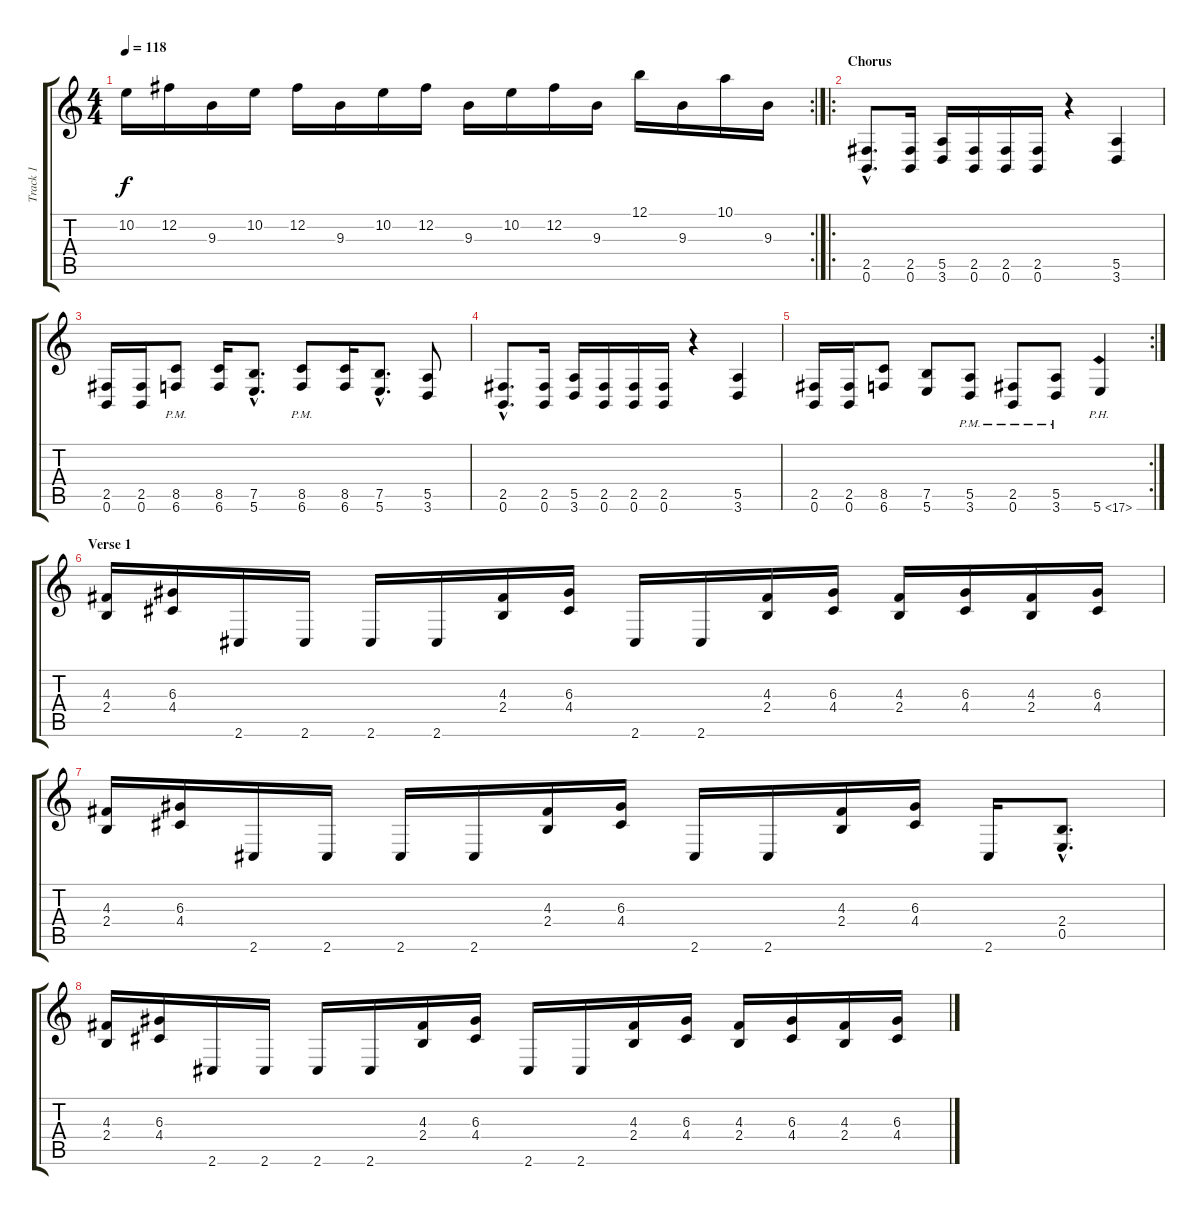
\track ("Track 1" "Track 1") {instrument distortionguitar}
\staff {score tabs}
\tuning (B3 Gb3 D3 A2 E2 B1) {hide}
\rc 2
\ts (4 4)
\tempo 118
\clef g2
\ks c
10.2.16{dy f} 12.2.16 9.3.16 10.2.16 12.2.16 9.3.16 10.2.16 12.2.16 9.3.16 10.2.16 12.2.16 9.3.16 12.1.16 9.3.16 10.1.16 9.3.16 |
\ro
\section ("" "Chorus")
(2.5{hac} 0.6{hac}).8{d} (2.5 0.6).16 (5.5 3.6).16 (2.5 0.6).16 (2.5 0.6).16 (2.5 0.6).16 r.4 (5.5 3.6).4 |
(2.5 0.6).16 (2.5 0.6).16 (8.5{pm} 6.6{pm}).8 (8.5 6.6).16 (7.5{hac} 5.6{hac}).8{d} (8.5{pm} 6.6{pm}).8 (8.5 6.6).16 (7.5{hac} 5.6{hac}).8{d} (5.5 3.6).8 |
(2.5{hac} 0.6{hac}).8{d} (2.5 0.6).16 (5.5 3.6).16 (2.5 0.6).16 (2.5 0.6).16 (2.5 0.6).16 r.4 (5.5 3.6).4 |
\rc 2
(2.5 0.6).16 (2.5 0.6).16 (8.5 6.6).8 (7.5 5.6).8 (5.5{pm} 3.6{pm}).8 (2.5{pm} 0.6{pm}).8 (5.5{pm} 3.6{pm}).8 5.6{ph 12}.4 |
\section ("" "Verse 1")
(4.3 2.4).16 (6.3 4.4).16 2.6.16 2.6.16 2.6.16 2.6.16 (4.3 2.4).16 (6.3 4.4).16 2.6.16 2.6.16 (4.3 2.4).16 (6.3 4.4).16 (4.3 2.4).16 (6.3 4.4).16 (4.3 2.4).16 (6.3 4.4).16 |
(4.3 2.4).16 (6.3 4.4).16 2.6.16 2.6.16 2.6.16 2.6.16 (4.3 2.4).16 (6.3 4.4).16 2.6.16 2.6.16 (4.3 2.4).16 (6.3 4.4).16 2.6.16 (2.4{hac} 0.5{hac}).8{d} |
(4.3 2.4).16 (6.3 4.4).16 2.6.16 2.6.16 2.6.16 2.6.16 (4.3 2.4).16 (6.3 4.4).16 2.6.16 2.6.16 (4.3 2.4).16 (6.3 4.4).16 (4.3 2.4).16 (6.3 4.4).16 (4.3 2.4).16 (6.3 4.4).16
